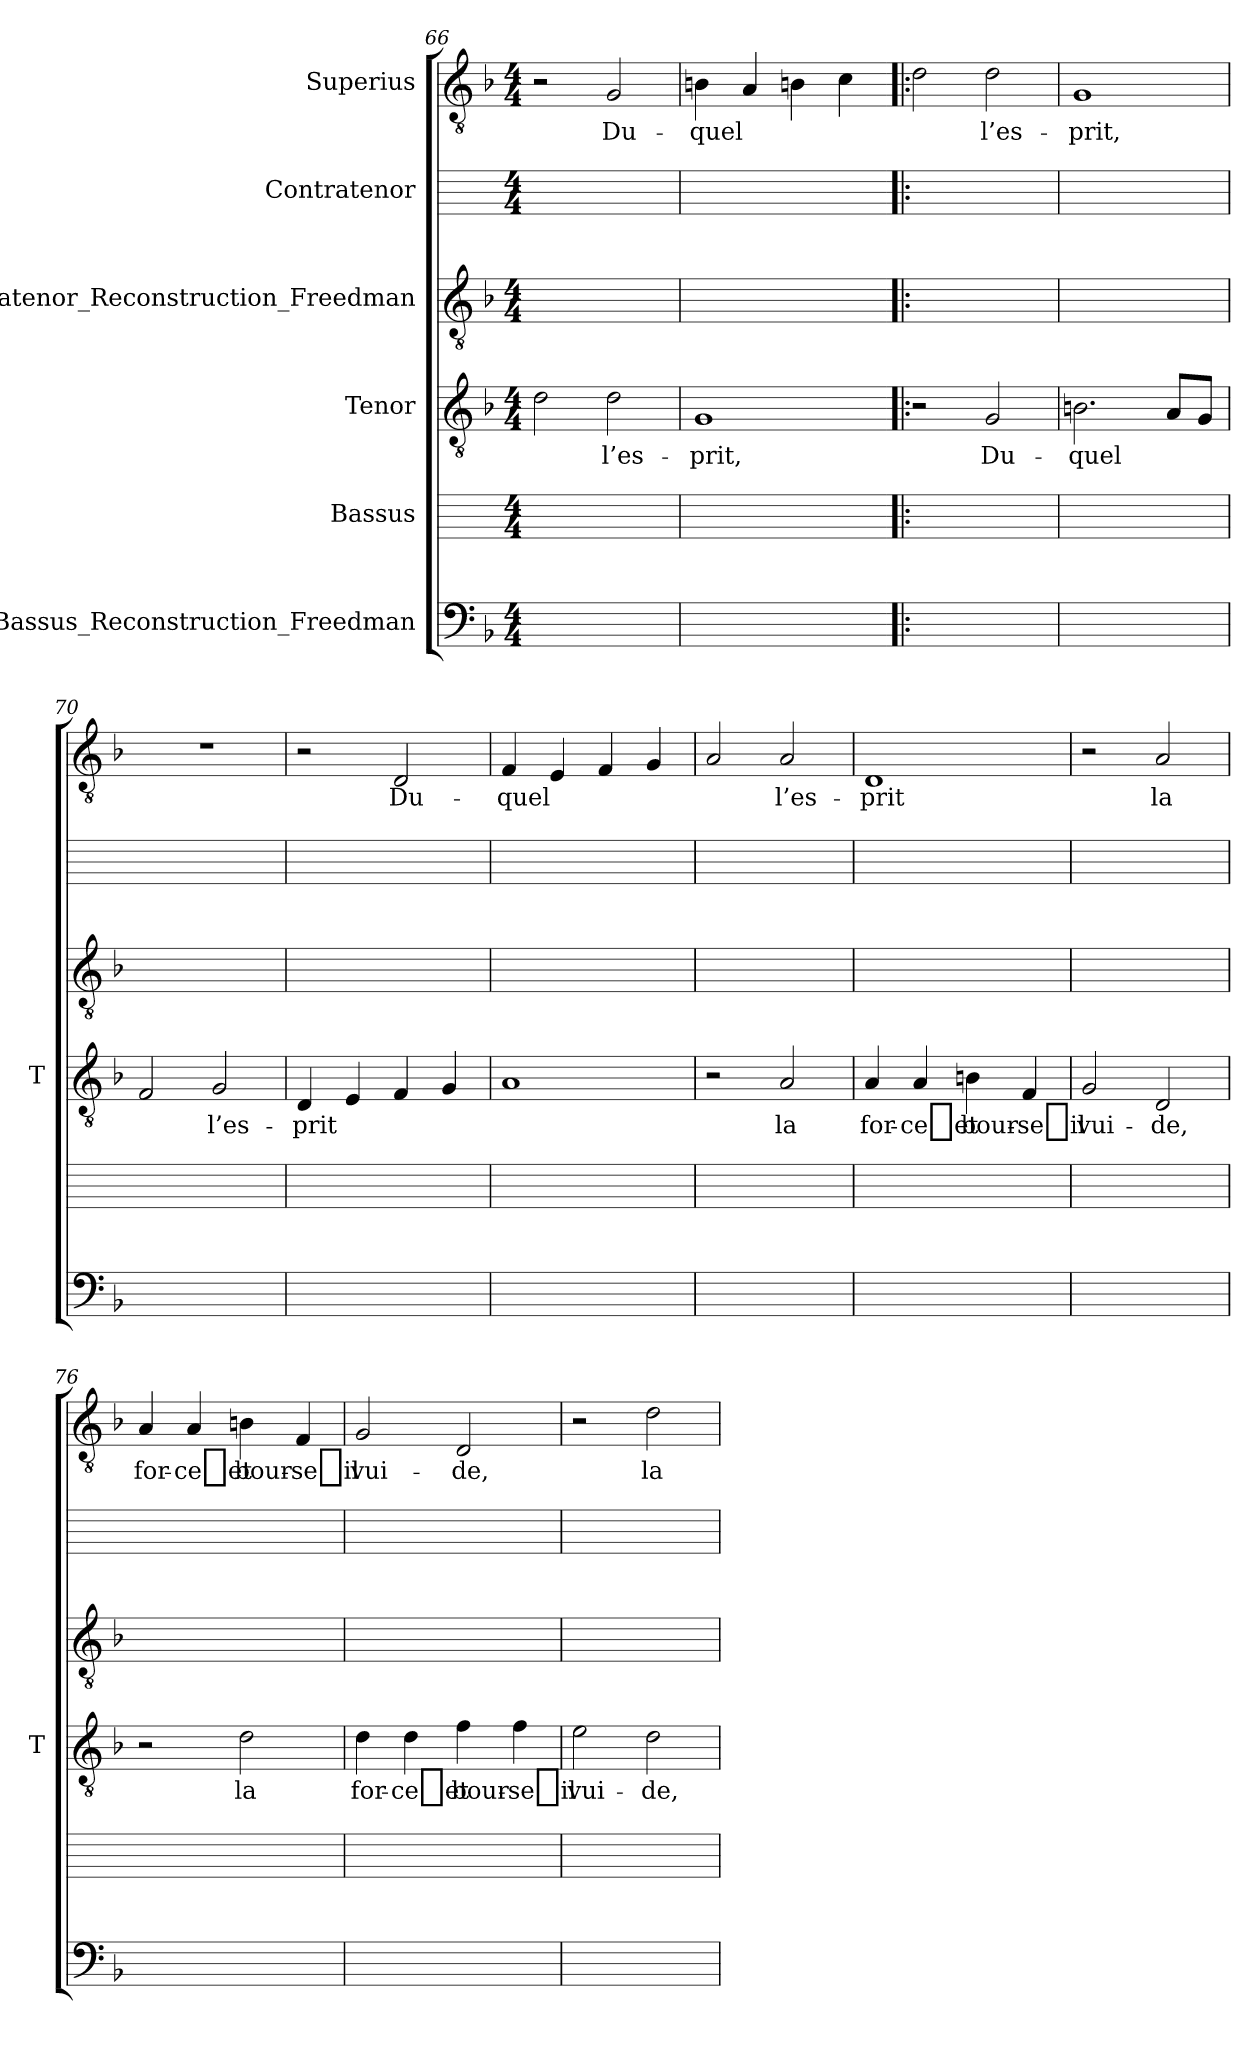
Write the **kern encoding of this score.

**kern	**kern	**kern	**text	**kern	**kern	**kern	**text
*part6	*part5	*part4	*part4	*part3	*part2	*part1	*part1
*staff6	*staff5	*staff4	*staff4	*staff3	*staff2	*staff1	*staff1
*I"Bassus_Reconstruction_Freedman	*I"Bassus	*I"Tenor	*	*I"Contratenor_Reconstruction_Freedman	*I"Contratenor	*I"Superius	*
*	*	*I'T	*	*	*	*	*
*clefF4	*	*clefGv2	*	*clefGv2	*	*clefGv2	*
*k[b-]	*	*k[b-]	*	*k[b-]	*	*k[b-]	*
*F:	*	*F:	*	*F:	*	*F:	*
*M4/4	*M4/4	*M4/4	*	*M4/4	*M4/4	*M4/4	*
=66	=66	=66	=66	=66	=66	=66	=66
1ryy	1ryy	2d	.	1ryy	1ryy	2r	.
.	.	2d	l’es-	.	.	2G	Du-
=67	=67	=67	=67	=67	=67	=67	=67
1ryy	1ryy	1G	-prit,	1ryy	1ryy	4Bn	-quel
.	.	.	.	.	.	4A	.
.	.	.	.	.	.	4Bn	.
.	.	.	.	.	.	4c	.
=68!|:	=68!|:	=68!|:	=68!|:	=68!|:	=68!|:	=68!|:	=68!|:
1ryy	1ryy	2r	.	1ryy	1ryy	2d	.
.	.	2G	Du-	.	.	2d	l’es-
=69	=69	=69	=69	=69	=69	=69	=69
1ryy	1ryy	2.Bn	-quel	1ryy	1ryy	1G	-prit,
.	.	8AL	.	.	.	.	.
.	.	8GJ	.	.	.	.	.
=70	=70	=70	=70	=70	=70	=70	=70
1ryy	1ryy	2F	.	1ryy	1ryy	1r	.
.	.	2G	l’es-	.	.	.	.
=71	=71	=71	=71	=71	=71	=71	=71
1ryy	1ryy	4D	-prit	1ryy	1ryy	2r	.
.	.	4E	.	.	.	.	.
.	.	4F	.	.	.	2D	Du-
.	.	4G	.	.	.	.	.
=72	=72	=72	=72	=72	=72	=72	=72
1ryy	1ryy	1A	.	1ryy	1ryy	4F	-quel
.	.	.	.	.	.	4E	.
.	.	.	.	.	.	4F	.
.	.	.	.	.	.	4G	.
=73	=73	=73	=73	=73	=73	=73	=73
1ryy	1ryy	2r	.	1ryy	1ryy	2A	.
.	.	2A	-la	.	.	2A	l’es-
!!LO:PB:g=z
=74	=74	=74	=74	=74	=74	=74	=74
1ryy	1ryy	4A	for-	1ryy	1ryy	1D	-prit
.	.	4A	-ce_et	.	.	.	.
.	.	4Bn	bour-	.	.	.	.
.	.	4F	-se_il	.	.	.	.
=75	=75	=75	=75	=75	=75	=75	=75
1ryy	1ryy	2G	vui-	1ryy	1ryy	2r	.
.	.	2D	-de,	.	.	2A	-la
=76	=76	=76	=76	=76	=76	=76	=76
1ryy	1ryy	2r	.	1ryy	1ryy	4A	for-
.	.	.	.	.	.	4A	-ce_et
.	.	2d	-la	.	.	4Bn	bour-
.	.	.	.	.	.	4F	-se_il
=77	=77	=77	=77	=77	=77	=77	=77
1ryy	1ryy	4d	for-	1ryy	1ryy	2G	vui-
.	.	4d	-ce_et	.	.	.	.
.	.	4f	bour-	.	.	2D	-de,
.	.	4f	-se_il	.	.	.	.
=78	=78	=78	=78	=78	=78	=78	=78
1ryy	1ryy	2e	vui-	1ryy	1ryy	2r	.
.	.	2d	-de,	.	.	2d	-la
=	=	=	=	=	=	=	=
*-	*-	*-	*-	*-	*-	*-	*-
